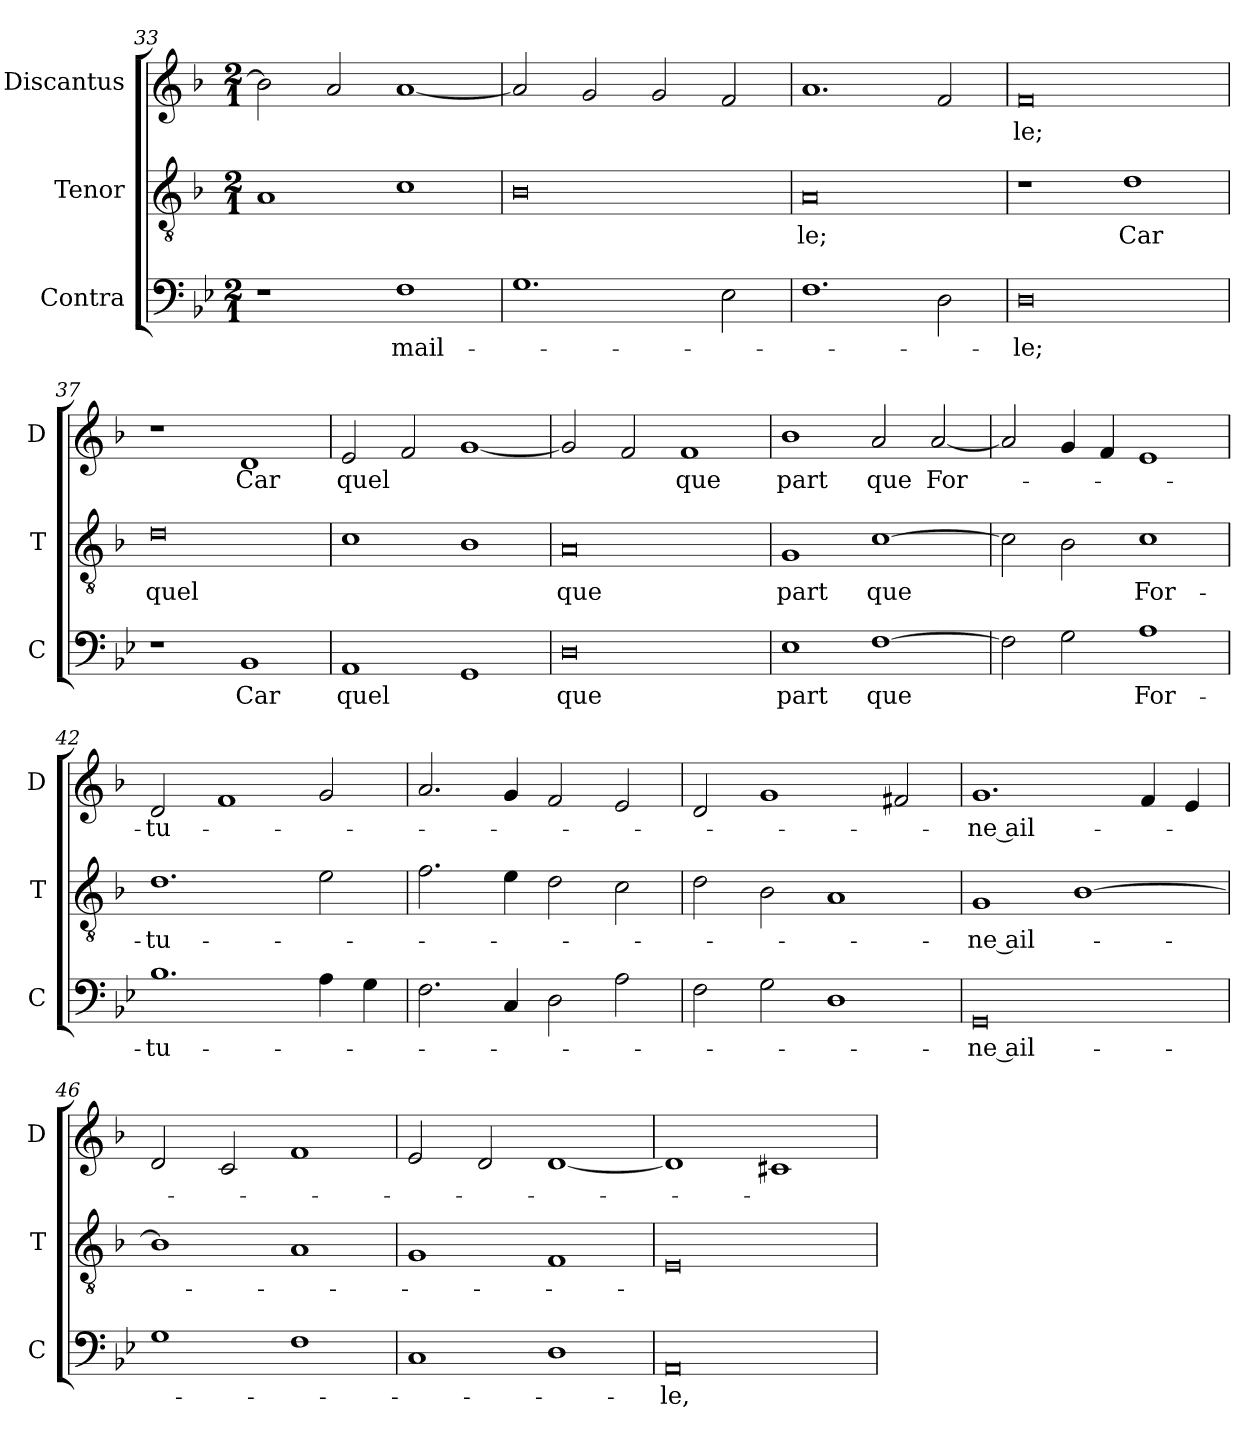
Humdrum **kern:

**kern	**text	**kern	**text	**kern	**text
*part3	*part3	*part2	*part2	*part1	*part1
*staff3	*staff3	*staff2	*staff2	*staff1	*staff1
*I"Contra	*	*I"Tenor	*	*I"Discantus	*
*I'C	*	*I'T	*	*I'D	*
*clefF4	*	*clefGv2	*	*clefG2	*
*k[b-e-]	*	*k[b-]	*	*k[b-]	*
*M2/1	*	*M2/1	*	*M2/1	*
=33	=33	=33	=33	=33	=33
1r	.	1A	.	2b-]	.
.	.	.	.	2a	.
1F	mail-	1c	.	[1a	.
=34	=34	=34	=34	=34	=34
1.G	.	0B-	.	2a]	.
.	.	.	.	2g	.
.	.	.	.	2g	.
2E-	.	.	.	2f	.
=35	=35	=35	=35	=35	=35
1.F	.	0A	-le;	1.a	.
2D	.	.	.	2f	.
=36	=36	=36	=36	=36	=36
0D	-le;	1r	.	0f	-le;
.	.	1d	Car	.	.
=37	=37	=37	=37	=37	=37
1r	.	0d	quel	1r	.
1BB-	Car	.	.	1d	Car
=38	=38	=38	=38	=38	=38
1AA	quel	1c	.	2e	quel
.	.	.	.	2f	.
1GG	.	1B-	.	[1g	.
=39	=39	=39	=39	=39	=39
0D	que	0A	que	2g]	.
.	.	.	.	2f	.
.	.	.	.	1f	que
=40	=40	=40	=40	=40	=40
1E-	part	1G	part	1b-	part
[1F	que	[1c	que	2a	que
.	.	.	.	[2a	For-
=41	=41	=41	=41	=41	=41
2F]	.	2c]	.	2a]	.
2G	.	2B-	.	4g	.
.	.	.	.	4f	.
1A	For-	1c	For-	1e	.
=42	=42	=42	=42	=42	=42
1.B-	-tu-	1.d	-tu-	2d	-tu-
.	.	.	.	1f	.
4A	.	2e	.	2g	.
4G	.	.	.	.	.
=43	=43	=43	=43	=43	=43
2.F	.	2.f	.	2.a	.
4C	.	4e	.	4g	.
2D	.	2d	.	2f	.
2A	.	2c	.	2e	.
=44	=44	=44	=44	=44	=44
2F	.	2d	.	2d	.
2G	.	2B-	.	1g	.
1D	.	1A	.	.	.
.	.	.	.	2f#X	.
=45	=45	=45	=45	=45	=45
0GG	-ne ail-	1G	-ne ail-	1.g	-ne ail-
.	.	[1B-	.	.	.
.	.	.	.	4f	.
.	.	.	.	4e	.
=46	=46	=46	=46	=46	=46
1G	.	1B-]	.	2d	.
.	.	.	.	2c	.
1F	.	1A	.	1f	.
=47	=47	=47	=47	=47	=47
1C	.	1G	.	2e	.
.	.	.	.	2d	.
1D	.	1F	.	[1d	.
=48	=48	=48	=48	=48	=48
0AA	-le,	0E	.	1d]	.
.	.	.	.	1c#X	.
=	=	=	=	=	=
*-	*-	*-	*-	*-	*-
